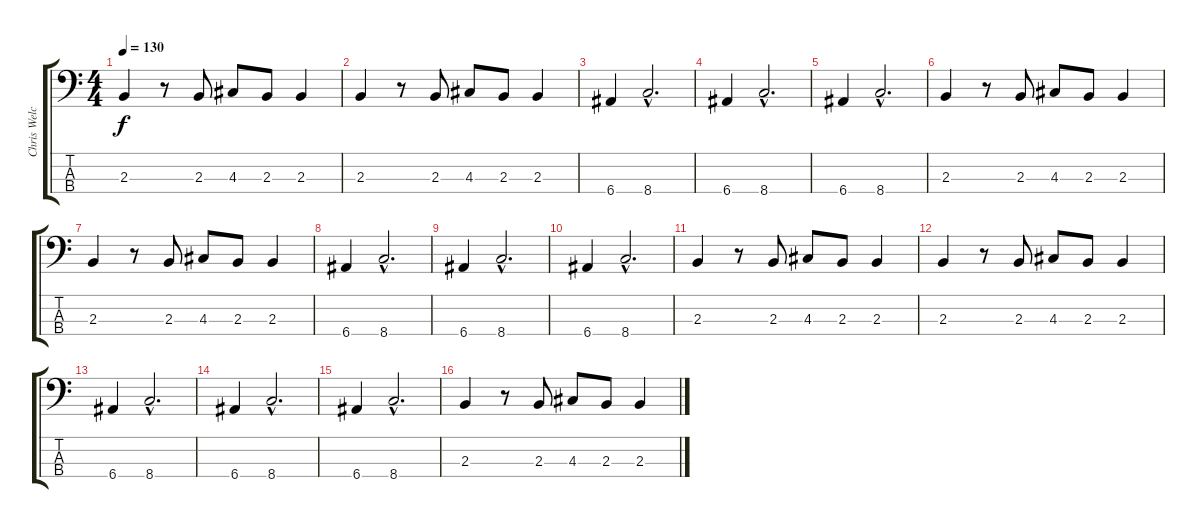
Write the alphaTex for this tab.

\track ("Chris Welch" "Chris Welc") {instrument electricbassfinger}
\staff {score tabs}
\tuning (G2 D2 A1 E1) {hide}
\ts (4 4)
\tempo 130
\clef f4
\ks c
2.3.4{dy f} r.8 2.3.8 4.3.8 2.3.8 2.3.4 |
2.3.4 r.8 2.3.8 4.3.8 2.3.8 2.3.4 |
6.4.4 8.4{hac}.2{d} |
6.4.4 8.4{hac}.2{d} |
6.4.4 8.4{hac}.2{d} |
2.3.4 r.8 2.3.8 4.3.8 2.3.8 2.3.4 |
2.3.4 r.8 2.3.8 4.3.8 2.3.8 2.3.4 |
6.4.4 8.4{hac}.2{d} |
6.4.4 8.4{hac}.2{d} |
6.4.4 8.4{hac}.2{d} |
2.3.4 r.8 2.3.8 4.3.8 2.3.8 2.3.4 |
2.3.4 r.8 2.3.8 4.3.8 2.3.8 2.3.4 |
6.4.4 8.4{hac}.2{d} |
6.4.4 8.4{hac}.2{d} |
6.4.4 8.4{hac}.2{d} |
2.3.4 r.8 2.3.8 4.3.8 2.3.8 2.3.4
